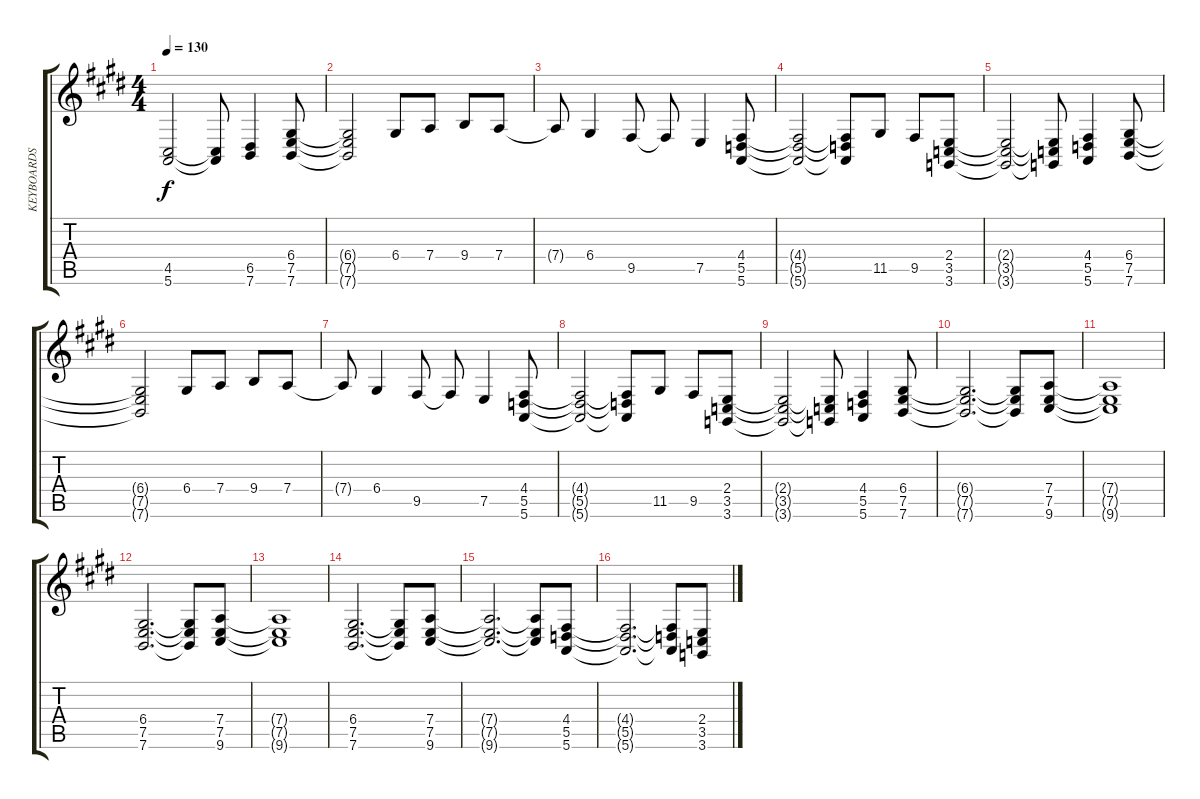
\track ("KEYBOARDS" "KEYBOARDS") {instrument reedorgan}
\staff {score tabs}
\tuning (E4 B3 G3 D3 A2 E2) {hide}
\ts (4 4)
\tempo 130
\clef g2
\ks e
(4.5{t} 5.6{t}).2{dy f} (4.5{t} 5.6{t}).8 (6.5 7.6).4 (6.4 7.5 7.6).8 |
(6.4{t} 7.5{t} 7.6{t}).2 6.4.8 7.4.8 9.4.8 7.4.8 |
7.4{t}.8 6.4.4 9.5.8 9.5{t}.8 7.5.4 (4.4 5.5 5.6).8 |
(4.4{t} 5.5{t} 5.6{t}).2 (4.4{t} 5.5{t} 5.6{t}).8 11.5.8 9.5.8 (2.4 3.5 3.6).8 |
(2.4{t} 3.5{t} 3.6{t}).2 (2.4{t} 3.5{t} 3.6{t}).8 (4.4 5.5 5.6).4 (6.4 7.5 7.6).8 |
(6.4{t} 7.5{t} 7.6{t}).2 6.4.8 7.4.8 9.4.8 7.4.8 |
7.4{t}.8 6.4.4 9.5.8 9.5{t}.8 7.5.4 (4.4 5.5 5.6).8 |
(4.4{t} 5.5{t} 5.6{t}).2 (4.4{t} 5.5{t} 5.6{t}).8 11.5.8 9.5.8 (2.4 3.5 3.6).8 |
(2.4{t} 3.5{t} 3.6{t}).2 (2.4{t} 3.5{t} 3.6{t}).8 (4.4 5.5 5.6).4 (6.4 7.5 7.6).8 |
(6.4{t} 7.5{t} 7.6{t}).2{d} (6.4{t} 7.5{t} 7.6{t}).8 (7.4 7.5 9.6).8 |
(7.4{t} 7.5{t} 9.6{t}).1 |
(6.4 7.5 7.6).2{d} (6.4{t} 7.5{t} 7.6{t}).8 (7.4 7.5 9.6).8 |
(7.4{t} 7.5{t} 9.6{t}).1 |
(6.4 7.5 7.6).2{d} (6.4{t} 7.5{t} 7.6{t}).8 (7.4 7.5 9.6).8 |
(7.4{t} 7.5{t} 9.6{t}).2{d} (7.4{t} 7.5{t} 9.6{t}).8 (4.4 5.5 5.6).8 |
(4.4{t} 5.5{t} 5.6{t}).2{d} (4.4{t} 5.5{t} 5.6{t}).8 (2.4 3.5 3.6).8
